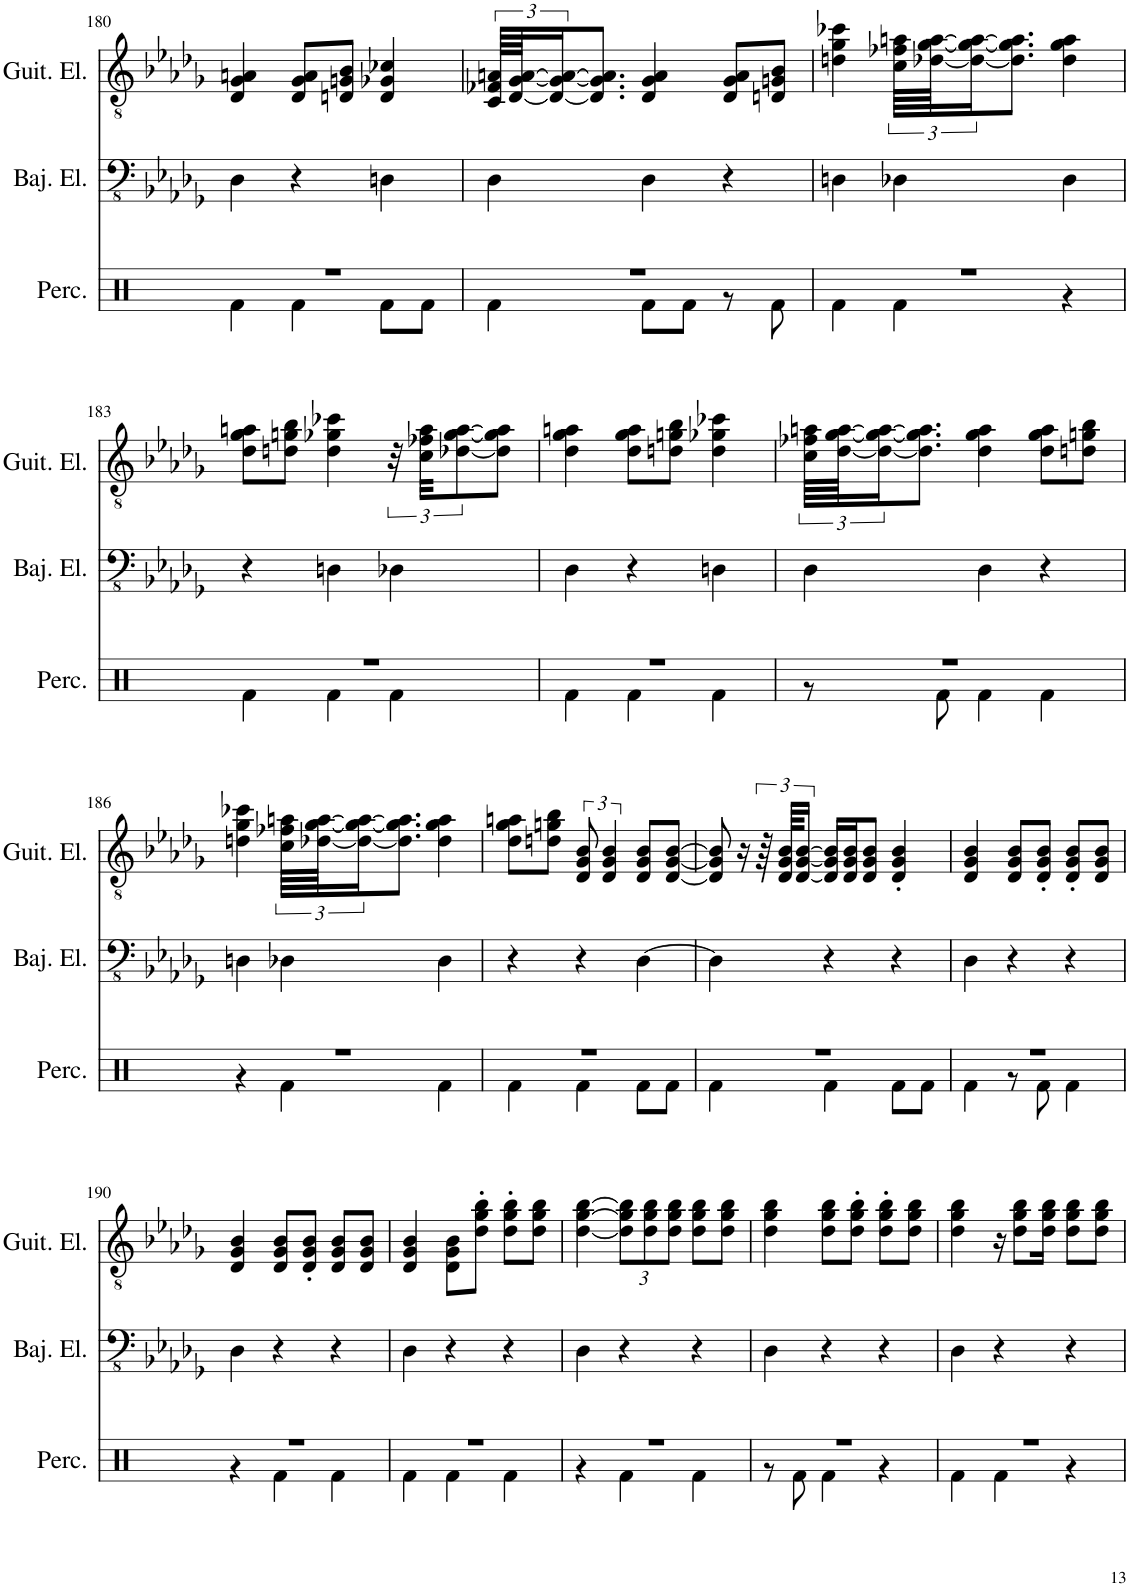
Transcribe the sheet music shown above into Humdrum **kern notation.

**kern	**kern	**kern
*part3	*part2	*part1
*staff3	*staff2	*staff1
*I"Set de percusión	*I"Bajo eléctrico	*I"Guitarra eléctrica
*I'Perc.	*I'Baj. El.	*I'Guit. El.
!!LO:PB:g=z
*clefX	*clefFv4	*clefGv2
*k[]	*k[b-e-a-d-g-]	*k[b-e-a-d-g-]
*M3/4	*M3/4	*M3/4
=180	=180	=180
*^	*	*
2.r	4Rf\	4DD-\	4D-/ 4G-/ 4An/
.	4Rf\	4r	8D-/ 8G-/ 8A/L
.	.	.	8Dn/ 8Gn/ 8B-/J
.	8Rf\L	4DDn\	4D/ 4G-X/ 4c-X/
.	8Rf\J	.	.
=181	=181	=181	=181
2.r	4Rf\	4DD-\	96C/ 96F-X/ 96An/LLLL
.	.	.	[96D-/ [96G-/ [96A/JJ
.	.	.	24D-/_ 24G-/_ 24A/_J
.	.	.	8.D-/] 8.G-/] 8.A/]J
.	8Rf\L	4DD-\	4D-/ 4G-/ 4A/
.	8Rf\J	.	.
.	8r	4r	8D-/ 8G-/ 8A/L
.	8Rf\	.	8Dn/ 8Gn/ 8B-/J
=182	=182	=182	=182
2.r	4Rf\	4DDn\	4dn\ 4g-\ 4cc-X\
.	4Rf\	4DD-X\	96c\ 96f-X\ 96an\LLLL
.	.	.	[96d-X\ [96g-\ [96a\JJ
.	.	.	24d-\_ 24g-\_ 24a\_J
.	.	.	8.d-\] 8.g-\] 8.a\]J
.	4r	4DD-\	4d-\ 4g-\ 4a\
!!LO:LB:g=z
=183	=183	=183	=183
2.r	4Rf\	4r	8d-\ 8g-\ 8an\L
.	.	.	8dn\ 8gn\ 8b-\J
.	4Rf\	4DDn\	4d\ 4g-X\ 4cc-X\
.	4Rf\	4DD-X\	48r
.	.	.	48c\ 48f-X\ 48a\KKL
.	.	.	[12d-X\ [12g-\ [12a\
.	.	.	8d-\] 8g-\] 8a\]J
=184	=184	=184	=184
2.r	4Rf\	4DD-\	4d-\ 4g-\ 4an\
.	4Rf\	4r	8d-\ 8g-\ 8a\L
.	.	.	8dn\ 8gn\ 8b-\J
.	4Rf\	4DDn\	4d\ 4g-X\ 4cc-X\
=185	=185	=185	=185
2.r	8r	4DD-\	96c\ 96f-X\ 96an\LLLL
.	.	.	[96d-\ [96g-\ [96a\JJ
.	.	.	24d-\_ 24g-\_ 24a\_J
.	.	.	8.d-\] 8.g-\] 8.a\]J
.	8Rf\	.	.
.	4Rf\	4DD-\	4d-\ 4g-\ 4a\
.	4Rf\	4r	8d-\ 8g-\ 8a\L
.	.	.	8dn\ 8gn\ 8b-\J
!!LO:LB:g=z
=186	=186	=186	=186
2.r	4r	4DDn\	4dn\ 4g-\ 4cc-X\
.	4Rf\	4DD-X\	96c\ 96f-X\ 96an\LLLL
.	.	.	[96d-X\ [96g-\ [96a\JJ
.	.	.	24d-\_ 24g-\_ 24a\_J
.	.	.	8.d-\] 8.g-\] 8.a\]J
.	4Rf\	4DD-\	4d-\ 4g-\ 4a\
=187	=187	=187	=187
2.r	4Rf\	4r	8d-\ 8g-\ 8an\L
.	.	.	8dn\ 8gn\ 8b-\J
.	4Rf\	4r	12D-/ 12G-/ 12B-/
.	.	.	6D-/ 6G-/ 6B-/
.	8Rf\L	[4DD-\	8D-/ 8G-/ 8B-/L
.	8Rf\J	.	[8D-/ [8G-/ [8B-/J
=188	=188	=188	=188
2.r	4Rf\	4DD-\]	8D-/] 8G-/] 8B-/]
.	.	.	16r
.	.	.	96r
.	.	.	96D-/ 96G-/ 96B-/KKLL
.	.	.	[24D-/ [24G-/ [24B-/JJ
.	4Rf\	4r	16D-/] 16G-/] 16B-/]LL
.	.	.	16D-/ 16G-/ 16B-/J
.	.	.	8D-/ 8G-/ 8B-/J
.	8Rf\L	4r	4D-/' 4G-/' 4B-/'
.	8Rf\J	.	.
=189	=189	=189	=189
2.r	4Rf\	4DD-\	4D-/ 4G-/ 4B-/
.	8r	4r	8D-/ 8G-/ 8B-/L
.	8Rf\	.	8D-/' 8G-/' 8B-/'J
.	4Rf\	4r	8D-/' 8G-/' 8B-/'L
.	.	.	8D-/ 8G-/ 8B-/J
!!LO:LB:g=z
=190	=190	=190	=190
2.r	4r	4DD-\	4D-/ 4G-/ 4B-/
.	4Rf\	4r	8D-/ 8G-/ 8B-/L
.	.	.	8D-/' 8G-/' 8B-/'J
.	4Rf\	4r	8D-/ 8G-/ 8B-/L
.	.	.	8D-/ 8G-/ 8B-/J
=191	=191	=191	=191
2.r	4Rf\	4DD-\	4D-/ 4G-/ 4B-/
.	4Rf\	4r	8D-\ 8G-\ 8B-\L
.	.	.	8d-\' 8g-\' 8b-\'J
.	4Rf\	4r	8d-\' 8g-\' 8b-\'L
.	.	.	8d-\ 8g-\ 8b-\J
=192	=192	=192	=192
2.r	4r	4DD-\	[4d-\ [4g-\ [4b-\
*	*	*	*Xbrackettup
.	4Rf\	4r	12d-\] 12g-\] 12b-\]L
.	.	.	12d-\ 12g-\ 12b-\
.	.	.	12d-\ 12g-\ 12b-\J
.	4Rf\	4r	8d-\ 8g-\ 8b-\L
.	.	.	8d-\ 8g-\ 8b-\J
=193	=193	=193	=193
2.r	8r	4DD-\	4d-\ 4g-\ 4b-\
.	8Rf\	.	.
.	4Rf\	4r	8d-\ 8g-\ 8b-\L
.	.	.	8d-\' 8g-\' 8b-\'J
.	4r	4r	8d-\' 8g-\' 8b-\'L
.	.	.	8d-\ 8g-\ 8b-\J
=194	=194	=194	=194
2.r	4Rf\	4DD-\	4d-\ 4g-\ 4b-\
.	4Rf\	4r	16r
.	.	.	8d-\ 8g-\ 8b-\L
.	.	.	16d-\ 16g-\ 16b-\Jk
.	4r	4r	8d-\ 8g-\ 8b-\L
.	.	.	8d-\ 8g-\ 8b-\J
*v	*v	*	*
=	=	=
*-	*-	*-
